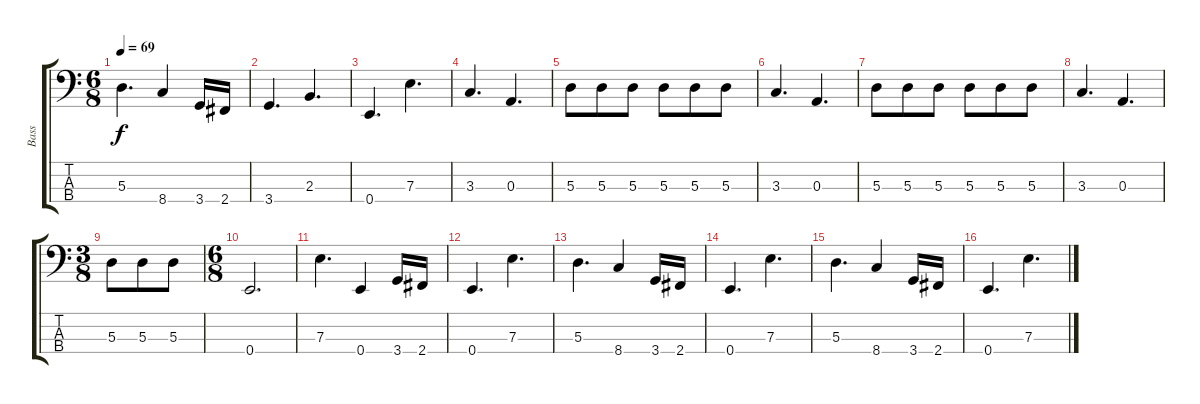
\track ("Bass" "Bass") {instrument electricbassfinger}
\staff {score tabs}
\tuning (G2 D2 A1 E1) {hide}
\ts (6 8)
\tempo 69
\clef f4
\ks c
5.3.4{d dy f} 8.4.4 3.4.16 2.4.16 |
3.4.4{d} 2.3.4{d} |
0.4.4{d} 7.3.4{d} |
3.3.4{d} 0.3.4{d} |
5.3.8 5.3.8 5.3.8 5.3.8 5.3.8 5.3.8 |
3.3.4{d} 0.3.4{d} |
5.3.8 5.3.8 5.3.8 5.3.8 5.3.8 5.3.8 |
3.3.4{d} 0.3.4{d} |
\ts (3 8)
5.3.8 5.3.8 5.3.8 |
\ts (6 8)
0.4.2{d} |
7.3.4{d} 0.4.4 3.4.16 2.4.16 |
0.4.4{d} 7.3.4{d} |
5.3.4{d} 8.4.4 3.4.16 2.4.16 |
0.4.4{d} 7.3.4{d} |
5.3.4{d} 8.4.4 3.4.16 2.4.16 |
0.4.4{d} 7.3.4{d}
